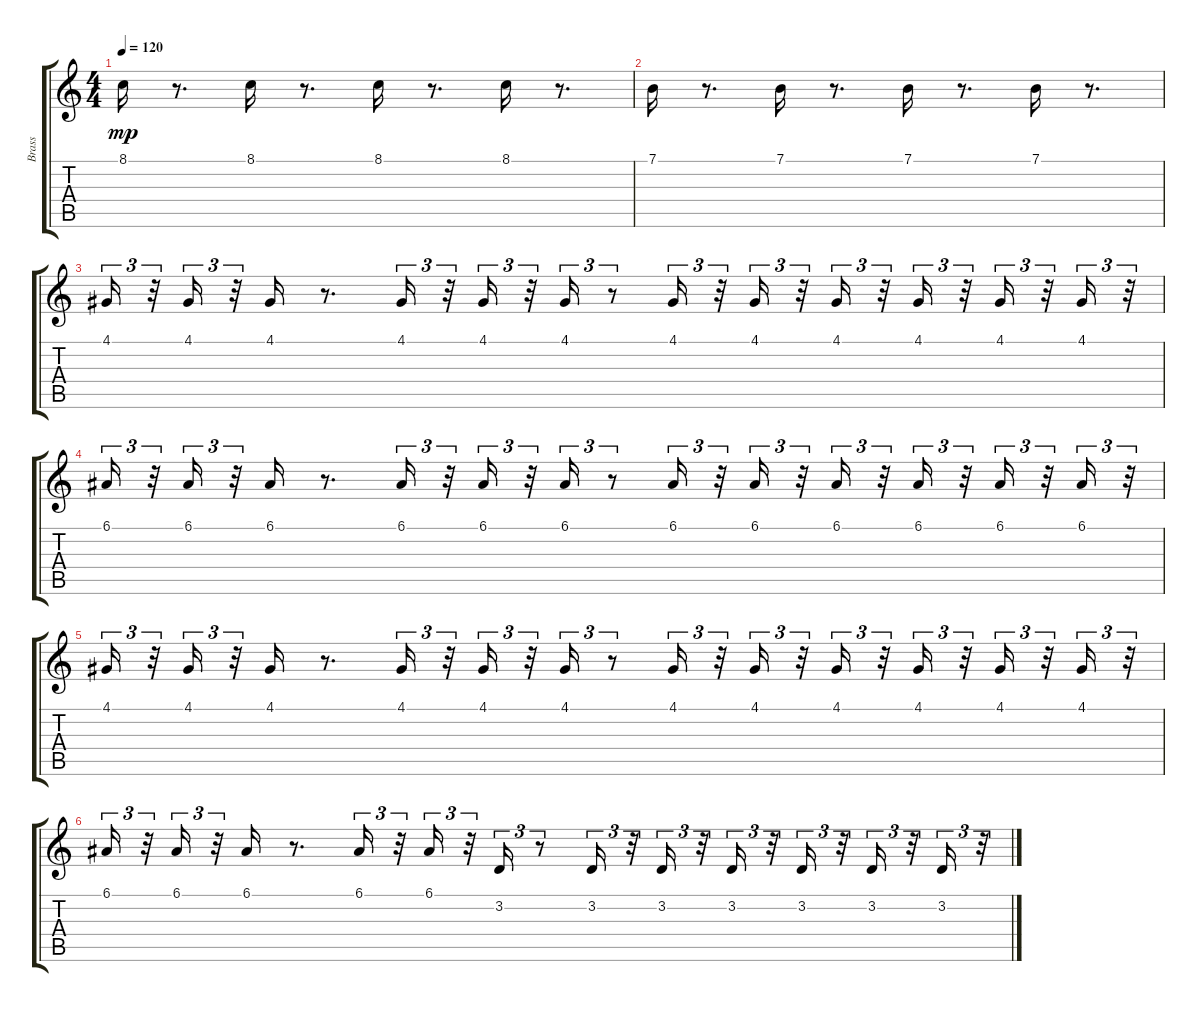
\track ("Brass" "Brass") {instrument frenchhorn}
\staff {score tabs}
\tuning (E4 B3 G3 D3 A2 E2) {hide}
\ts (4 4)
\tempo 120
\clef g2
\ks c
8.1.16{dy mp} r.8{d} 8.1.16 r.8{d} 8.1.16 r.8{d} 8.1.16 r.8{d} |
7.1.16 r.8{d} 7.1.16 r.8{d} 7.1.16 r.8{d} 7.1.16 r.8{d} |
4.1.16{tu (3 2)} r.32{tu (3 2)} 4.1.16{tu (3 2)} r.32{tu (3 2)} 4.1.16 r.8{d} 4.1.16{tu (3 2)} r.32{tu (3 2)} 4.1.16{tu (3 2)} r.32{tu (3 2)} 4.1.16{tu (3 2)} r.8{tu (3 2)} 4.1.16{tu (3 2)} r.32{tu (3 2)} 4.1.16{tu (3 2)} r.32{tu (3 2)} 4.1.16{tu (3 2)} r.32{tu (3 2)} 4.1.16{tu (3 2)} r.32{tu (3 2)} 4.1.16{tu (3 2)} r.32{tu (3 2)} 4.1.16{tu (3 2)} r.32{tu (3 2)} |
6.1.16{tu (3 2)} r.32{tu (3 2)} 6.1.16{tu (3 2)} r.32{tu (3 2)} 6.1.16 r.8{d} 6.1.16{tu (3 2)} r.32{tu (3 2)} 6.1.16{tu (3 2)} r.32{tu (3 2)} 6.1.16{tu (3 2)} r.8{tu (3 2)} 6.1.16{tu (3 2)} r.32{tu (3 2)} 6.1.16{tu (3 2)} r.32{tu (3 2)} 6.1.16{tu (3 2)} r.32{tu (3 2)} 6.1.16{tu (3 2)} r.32{tu (3 2)} 6.1.16{tu (3 2)} r.32{tu (3 2)} 6.1.16{tu (3 2)} r.32{tu (3 2)} |
4.1.16{tu (3 2)} r.32{tu (3 2)} 4.1.16{tu (3 2)} r.32{tu (3 2)} 4.1.16 r.8{d} 4.1.16{tu (3 2)} r.32{tu (3 2)} 4.1.16{tu (3 2)} r.32{tu (3 2)} 4.1.16{tu (3 2)} r.8{tu (3 2)} 4.1.16{tu (3 2)} r.32{tu (3 2)} 4.1.16{tu (3 2)} r.32{tu (3 2)} 4.1.16{tu (3 2)} r.32{tu (3 2)} 4.1.16{tu (3 2)} r.32{tu (3 2)} 4.1.16{tu (3 2)} r.32{tu (3 2)} 4.1.16{tu (3 2)} r.32{tu (3 2)} |
6.1.16{tu (3 2)} r.32{tu (3 2)} 6.1.16{tu (3 2)} r.32{tu (3 2)} 6.1.16 r.8{d} 6.1.16{tu (3 2)} r.32{tu (3 2)} 6.1.16{tu (3 2)} r.32{tu (3 2)} 3.2.16{tu (3 2)} r.8{tu (3 2)} 3.2.16{tu (3 2)} r.32{tu (3 2)} 3.2.16{tu (3 2)} r.32{tu (3 2)} 3.2.16{tu (3 2)} r.32{tu (3 2)} 3.2.16{tu (3 2)} r.32{tu (3 2)} 3.2.16{tu (3 2)} r.32{tu (3 2)} 3.2.16{tu (3 2)} r.32{tu (3 2)}
